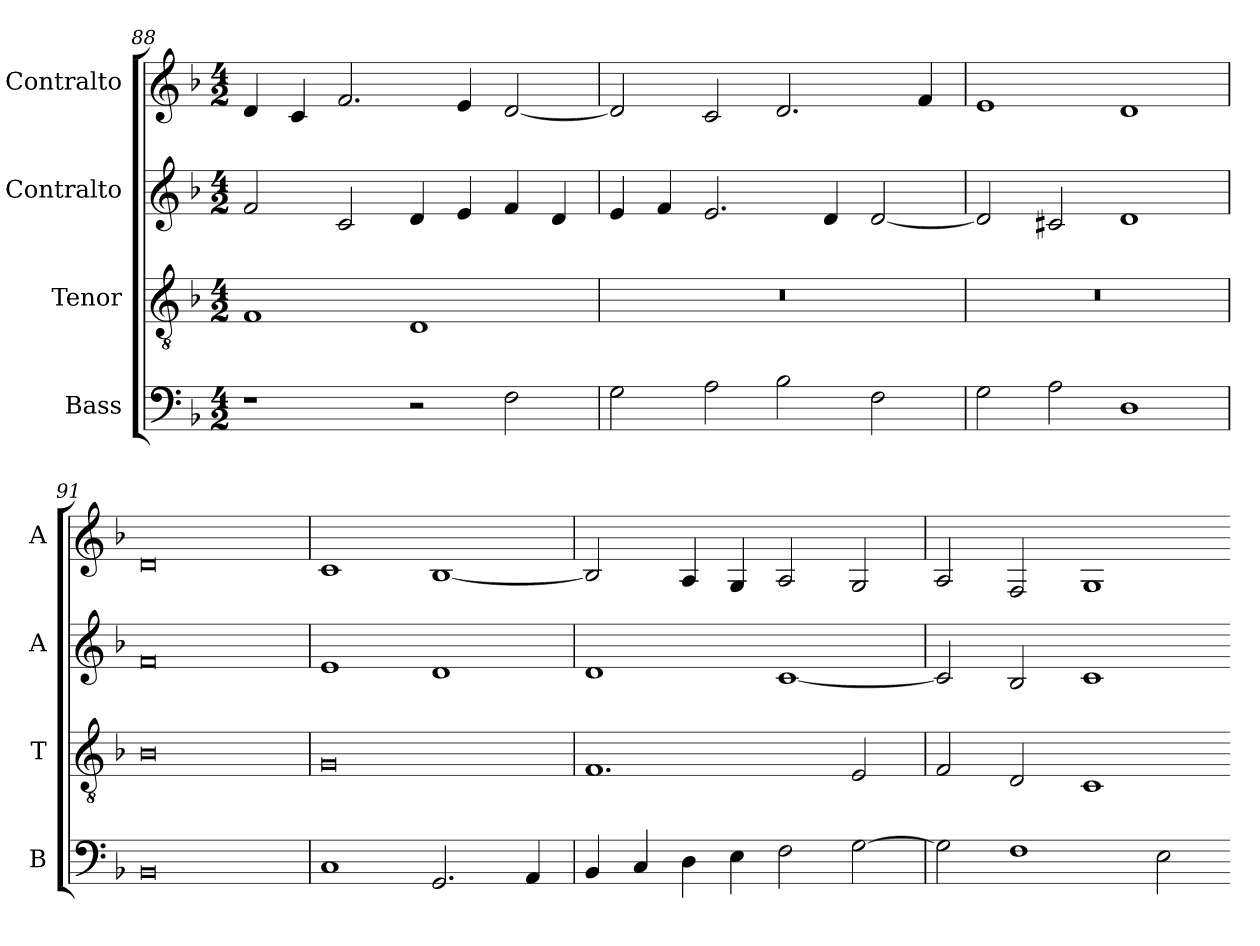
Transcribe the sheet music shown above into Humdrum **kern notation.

**kern	**kern	**kern	**kern
*part4	*part3	*part2	*part1
*staff4	*staff3	*staff2	*staff1
*I"Bass	*I"Tenor	*I"Contralto	*I"Contralto
*I'B	*I'T	*I'A	*I'A
*clefF4	*clefGv2	*clefG2	*clefG2
*k[b-]	*k[b-]	*k[b-]	*k[b-]
*F:ion	*F:ion	*F:ion	*F:ion
*M4/2	*M4/2	*M4/2	*M4/2
=88	=88	=88	=88
1r	1F	2f	4d
.	.	.	4c
.	.	2c	2.f
2r	1D	4d	.
.	.	4e	4e
2F	.	4f	[2d
.	.	4d	.
=89	=89	=89	=89
2G	0r	4e	2d]
.	.	4f	.
2A	.	2.e	2c
2B-	.	.	2.d
.	.	4d	.
2F	.	[2d	.
.	.	.	4f
=90	=90	=90	=90
2G	0r	2d]	1e
2A	.	2c#X	.
1D	.	1d	1d
=91	=91	=91	=91
0BB-	0B-	0f	0d
=92	=92	=92	=92
1C	0G	1e	1c
2.GG	.	1d	[1B-
4AA	.	.	.
=93	=93	=93	=93
4BB-	1.F	1d	2B-]
4C	.	.	.
4D	.	.	4A
4E	.	.	4G
2F	.	[1c	2A
[2G	2E	.	2G
=94	=94	=94	=94
2G]	2F	2c]	2A
1F	2D	2B-	2F
.	1C	1c	1G
2E	.	.	.
=-	=-	=-	=-
*-	*-	*-	*-
